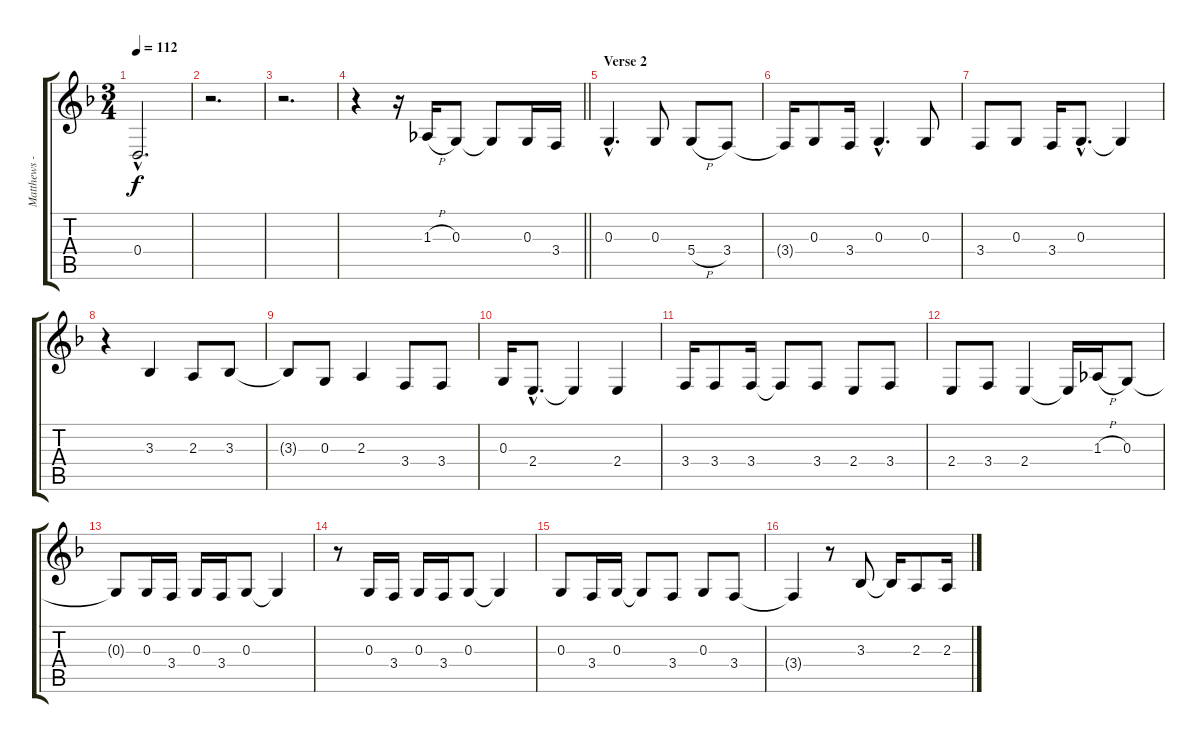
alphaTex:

\track ("Matthews - Vocals" "Matthews -") {instrument flute}
\staff {score tabs}
\tuning (E4 B3 G3 D3 A2 E2) {hide}
\ts (3 4)
\tempo 112
\clef g2
\ks dminor
0.4{hac}.2{d dy f} |
r.2{d} |
r.2{d} |
\barLineRight lightlight
r.4 r.16 1.3{h}.16 0.3.8 0.3{t}.8 0.3.16 3.4.16 |
\section ("" "Verse 2")
0.3{hac}.4{d} 0.3.8 5.4{h}.8 3.4.8 |
3.4{t}.16 0.3.8 3.4.16 0.3{hac}.4{d} 0.3.8 |
3.4.8 0.3.8 3.4.16 0.3{hac}.8{d} 0.3{t}.4 |
r.4 3.3.4 2.3.8 3.3.8 |
3.3{t}.8 0.3.8 2.3.4 3.4.8 3.4.8 |
0.3.16 2.4{hac}.8{d} 2.4{t}.4 2.4.4 |
3.4.16 3.4.8 3.4.16 3.4{t}.8 3.4.8 2.4.8 3.4.8 |
2.4.8 3.4.8 2.4.4 2.4{t}.16 1.3{h}.16 0.3.8 |
0.3{t}.8 0.3.16 3.4.16 0.3.16 3.4.16 0.3.8 0.3{t}.4 |
r.8 0.3.16 3.4.16 0.3.16 3.4.16 0.3.8 0.3{t}.4 |
0.3.8 3.4.16 0.3.16 0.3{t}.8 3.4.8 0.3.8 3.4.8 |
3.4{t}.4 r.8 3.3.8 3.3{t}.16 2.3.8 2.3.16
